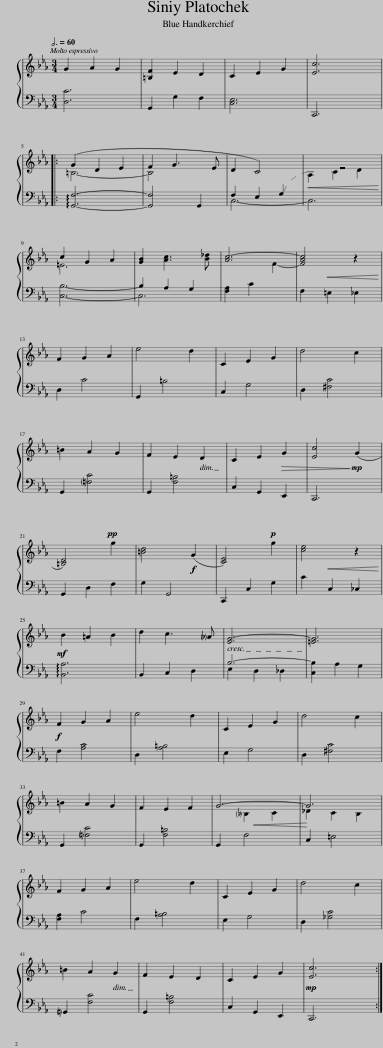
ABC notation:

X:1
%%score { ( 1 3 ) | ( 2 4 ) }
L:1/8
Q:3/4=60
M:3/4
I:linebreak $
K:Eb
V:1 treble
V:3 treble
V:2 bass
V:4 bass
V:1
 G2 A2 G2 | [=B,F]2 E2 D2 | C2 E2 G2 | [Ec]6 |:$ (G2 D2 E2 | %5
 F2 G3 E | D2 C4) |!<(! z6!<)! |$ c2 G2 A2 | [GB]2 [Ac]3 [B_d] | %10
 [Ac-]6 | [FAc]4 z2 |$ F2 G2 A2 | e4 d2 | C2 E2 G2 | %15
 d4 c2 |$ =B2 A2 G2 | F2 E2 D2 | C2 E2!>(! G2 | [Ec]4!>)!!mp! (G2 |$ %20
 [=B,D]4)!pp! g2 | [=Bd]4!f! (G2 | [CE]4)!p! g2 | [ce]4 z2 |$!mf! B2 =A2 B2 | %25
 d2 c3 !courtesy!_A | [EG-]6 | [=EG]6 |$!f! F2 G2 A2 | e4 d2 | %30
 C2 E2 G2 | d4 c2 |$ =B2 A2 G2 | F2 E2 F2 | G6- | %35
 G6 |$ F2 G2 A2 | e4 d2 | C2 E2 G2 | d4 c2 |$ %40
 =B2 A2 G2 | F2 E2 D2 | C2 E2 G2 |!mp! [Ec]6 :| %44
V:2
 [D,C]6 | G,,2 G,2 F,2 | [C,E,]6 | C,,6 |:$ !arpeggio![G,,F,]6- | %5
 [G,,F,]4 G,,2 | F,2 E,2 G,2 | x6 |$ [C,B,]6- | B,2 A,2 G,2 | %10
 [F,A,]2 C2 x2 | F,2!<(! =E,2 _E,2!<)! |$ D,2 C4 | G,,2 =B,4 | C,2 G,4 | %15
 D,2 [^F,C]4 |$ G,,2 [!courtesy!=F,C]4 | G,,2 [F,=B,]4 | C,2 G,,2 E,,2 | C,,6 |$ %20
 G,,2 D,2 F,2 | G,2 G,,4 | C,,2 C,2 G,2 | C2!<(! C,2 _C,2!<)! |$ !arpeggio![B,,A,]6 | %25
 B,,2 C,2 D,2 | B,6- | [C,B,]2 A,2 G,2 |$ F,2 [A,C]4 | D,2 [A,=B,]4 | %30
 E,2 G,4 | D,2 [^F,C]4 |$ G,,2 [!courtesy!=F,C]4 | G,,2 [F,=B,]4 | G,,2!<(! F,4!<)! | %35
 C,2 =E,4 |$ [F,A,]2 C4 | F,2 [A,=B,]4 | E,2 G,4 | D,2 [_G,C]4 |$ %40
 !courtesy!=G,,2 [F,C]4 | G,,2 [F,=B,]4 | C,2 G,,2 E,,2 | C,,6 :| %44
V:3
 x6 | x6 | x6 | x6 |:$ =B,6- | %5
 B,4 x2 | x6 | G,2 C2 D2 |$ =E6 | x6 | %10
 x4 F2- | x6 |$ x6 | x6 | x6 | %15
 x6 |$ x6 | x6 | x6 | x6 |$ %20
 x6 | x6 | x6 | x6 |$ x6 | %25
 x6 | x6 | x6 |$ x6 | x6 | %30
 x6 | x6 |$ x6 | x6 | x2 !courtesy!_B,2 C2 | %35
 _D2 C2 B,2 |$ x6 | x6 | x6 | x6 |$ %40
 x6 | x6 | x6 | x6 :| %44
V:4
 x6 | x6 | x6 | x6 |:$ x6 | %5
 x6 | C,6- | C,6 |$ x6 | C,6 | %10
 x6 | x6 |$ x6 | x6 | x6 | %15
 x6 |$ x6 | x6 | x6 | x6 |$ %20
 x6 | x6 | x6 | x6 |$ x6 | %25
 x6 | E,2 D,2 _D,2 | x6 |$ x6 | x6 | %30
 x6 | x6 |$ x6 | x6 | x6 | %35
 x6 |$ x6 | x6 | x6 | x6 |$ %40
 x6 | x6 | x6 | x6 :| %44
